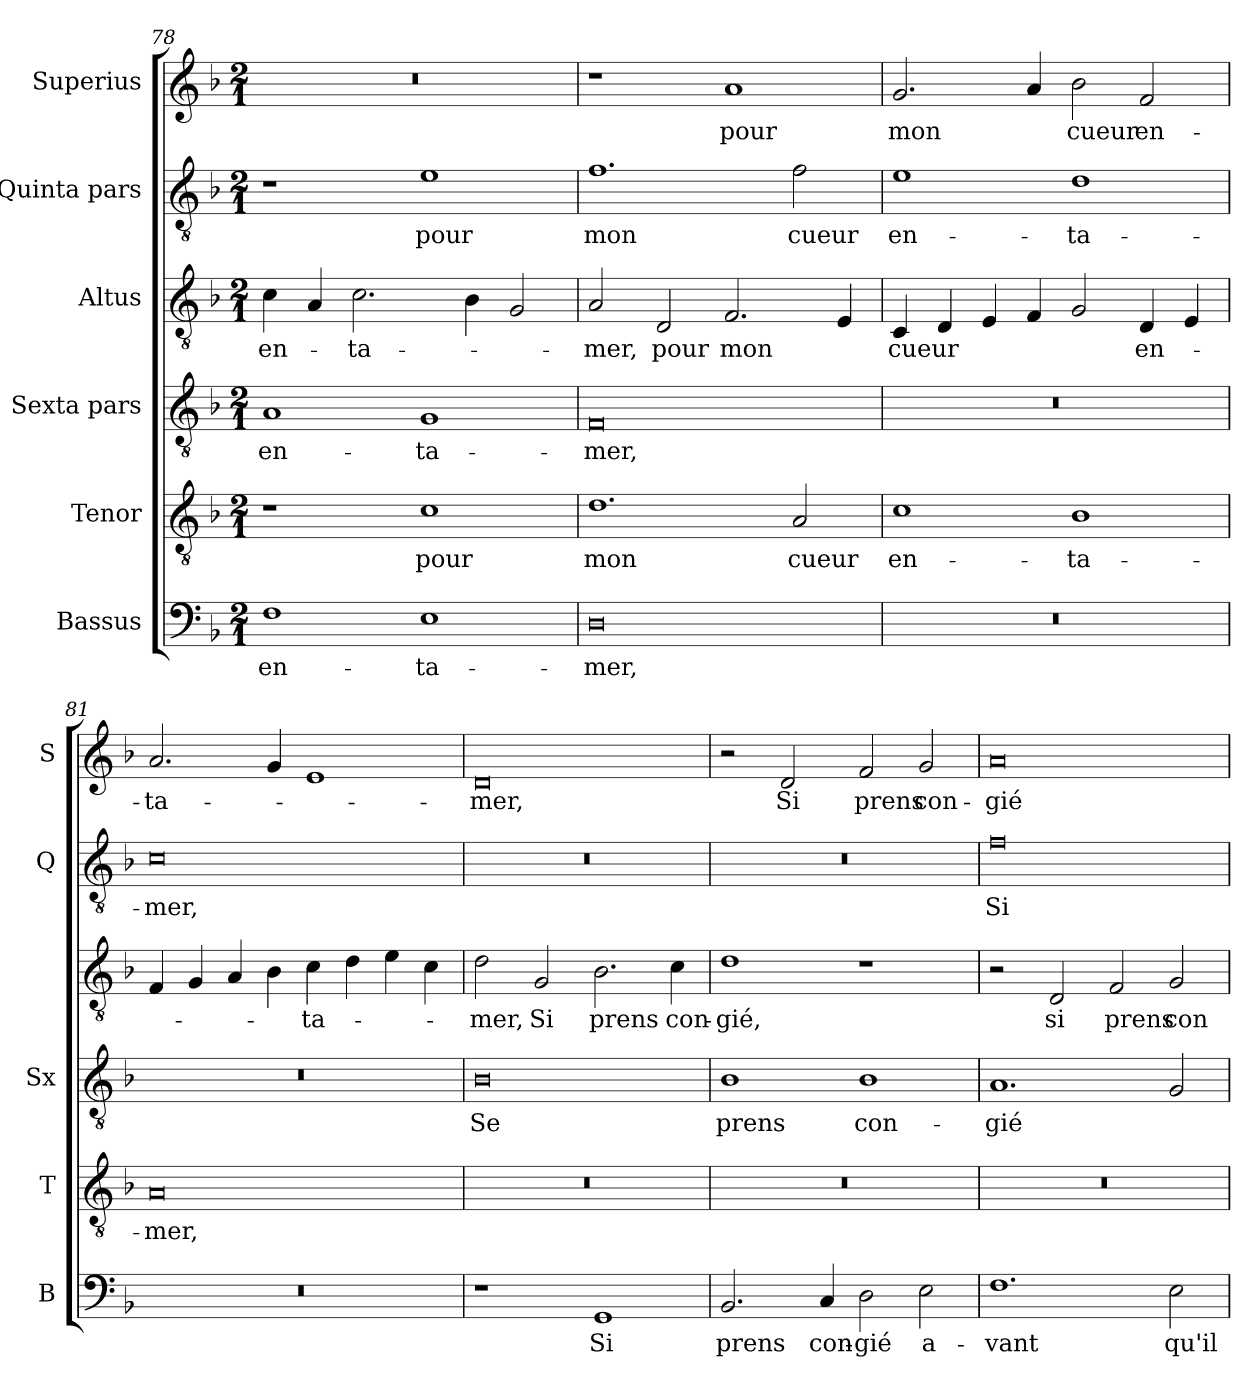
**kern	**text	**kern	**text	**kern	**text	**kern	**text	**kern	**text	**kern	**text
*part6	*part6	*part5	*part5	*part4	*part4	*part3	*part3	*part2	*part2	*part1	*part1
*staff6	*staff6	*staff5	*staff5	*staff4	*staff4	*staff3	*staff3	*staff2	*staff2	*staff1	*staff1
*I"Bassus	*	*I"Tenor	*	*I"Sexta pars	*	*I"Altus	*	*I"Quinta pars	*	*I"Superius	*
*I'B	*	*I'T	*	*I'Sx	*	*	*	*I'Q	*	*I'S	*
*clefF4	*	*clefGv2	*	*clefGv2	*	*clefGv2	*	*clefGv2	*	*clefG2	*
*k[b-]	*	*k[b-]	*	*k[b-]	*	*k[b-]	*	*k[b-]	*	*k[b-]	*
*M2/1	*	*M2/1	*	*M2/1	*	*M2/1	*	*M2/1	*	*M2/1	*
=78	=78	=78	=78	=78	=78	=78	=78	=78	=78	=78	=78
1F	en-	1r	.	1A	en-	4c\	en-	1r	.	0r	.
.	.	.	.	.	.	4A/	.	.	.	.	.
.	.	.	.	.	.	2.c\	-ta-	.	.	.	.
1E	-ta-	1c	pour	1G	-ta-	.	.	1e	pour	.	.
.	.	.	.	.	.	4B-\	.	.	.	.	.
.	.	.	.	.	.	2G/	.	.	.	.	.
=79	=79	=79	=79	=79	=79	=79	=79	=79	=79	=79	=79
0D	-mer,	1.d	mon	0F	-mer,	2A/	-mer,	1.f	mon	1r	.
.	.	.	.	.	.	2D/	pour	.	.	.	.
.	.	.	.	.	.	2.F/	mon	.	.	1a	pour
.	.	2A/	cueur	.	.	.	.	2f\	cueur	.	.
.	.	.	.	.	.	4E/	.	.	.	.	.
=80	=80	=80	=80	=80	=80	=80	=80	=80	=80	=80	=80
0r	.	1c	en-	0r	.	4C/	cueur	1e	en-	2.g/	mon
.	.	.	.	.	.	4D/	.	.	.	.	.
.	.	.	.	.	.	4E/	.	.	.	.	.
.	.	.	.	.	.	4F/	.	.	.	4a/	.
.	.	1B-	-ta-	.	.	2G/	.	1d	-ta-	2b-\	cueur
.	.	.	.	.	.	4D/	en-	.	.	2f/	en-
.	.	.	.	.	.	4E/	.	.	.	.	.
=81	=81	=81	=81	=81	=81	=81	=81	=81	=81	=81	=81
0r	.	0A	-mer,	0r	.	4F/	.	0c	-mer,	2.a/	-ta-
.	.	.	.	.	.	4G/	.	.	.	.	.
.	.	.	.	.	.	4A/	.	.	.	.	.
.	.	.	.	.	.	4B-\	.	.	.	4g/	.
.	.	.	.	.	.	4c\	-ta-	.	.	1e	.
.	.	.	.	.	.	4d\	.	.	.	.	.
.	.	.	.	.	.	4e\	.	.	.	.	.
.	.	.	.	.	.	4c\	.	.	.	.	.
=82	=82	=82	=82	=82	=82	=82	=82	=82	=82	=82	=82
1r	.	0r	.	0B-	Se	2d\	-mer,	0r	.	0d	-mer,
.	.	.	.	.	.	2G/	Si	.	.	.	.
1GG	Si	.	.	.	.	2.B-\	prens	.	.	.	.
.	.	.	.	.	.	4c\	con-	.	.	.	.
=83	=83	=83	=83	=83	=83	=83	=83	=83	=83	=83	=83
2.BB-/	prens	0r	.	1B-	prens	1d	gié,	0r	.	2r	.
.	.	.	.	.	.	.	.	.	.	2d/	Si
4C/	con-	.	.	.	.	.	.	.	.	.	.
2D\	gié	.	.	1B-	con-	1r	.	.	.	2f/	prens
2E\	a-	.	.	.	.	.	.	.	.	2g/	con-
=84	=84	=84	=84	=84	=84	=84	=84	=84	=84	=84	=84
1.F	-vant	0r	.	1.A	-gié	2r	.	0f	Si	0a	-gié
.	.	.	.	.	.	2D/	si	.	.	.	.
.	.	.	.	.	.	2F/	prens	.	.	.	.
2E\	qu'il	.	.	2G/	.	2G/	con-	.	.	.	.
=	=	=	=	=	=	=	=	=	=	=	=
*-	*-	*-	*-	*-	*-	*-	*-	*-	*-	*-	*-
